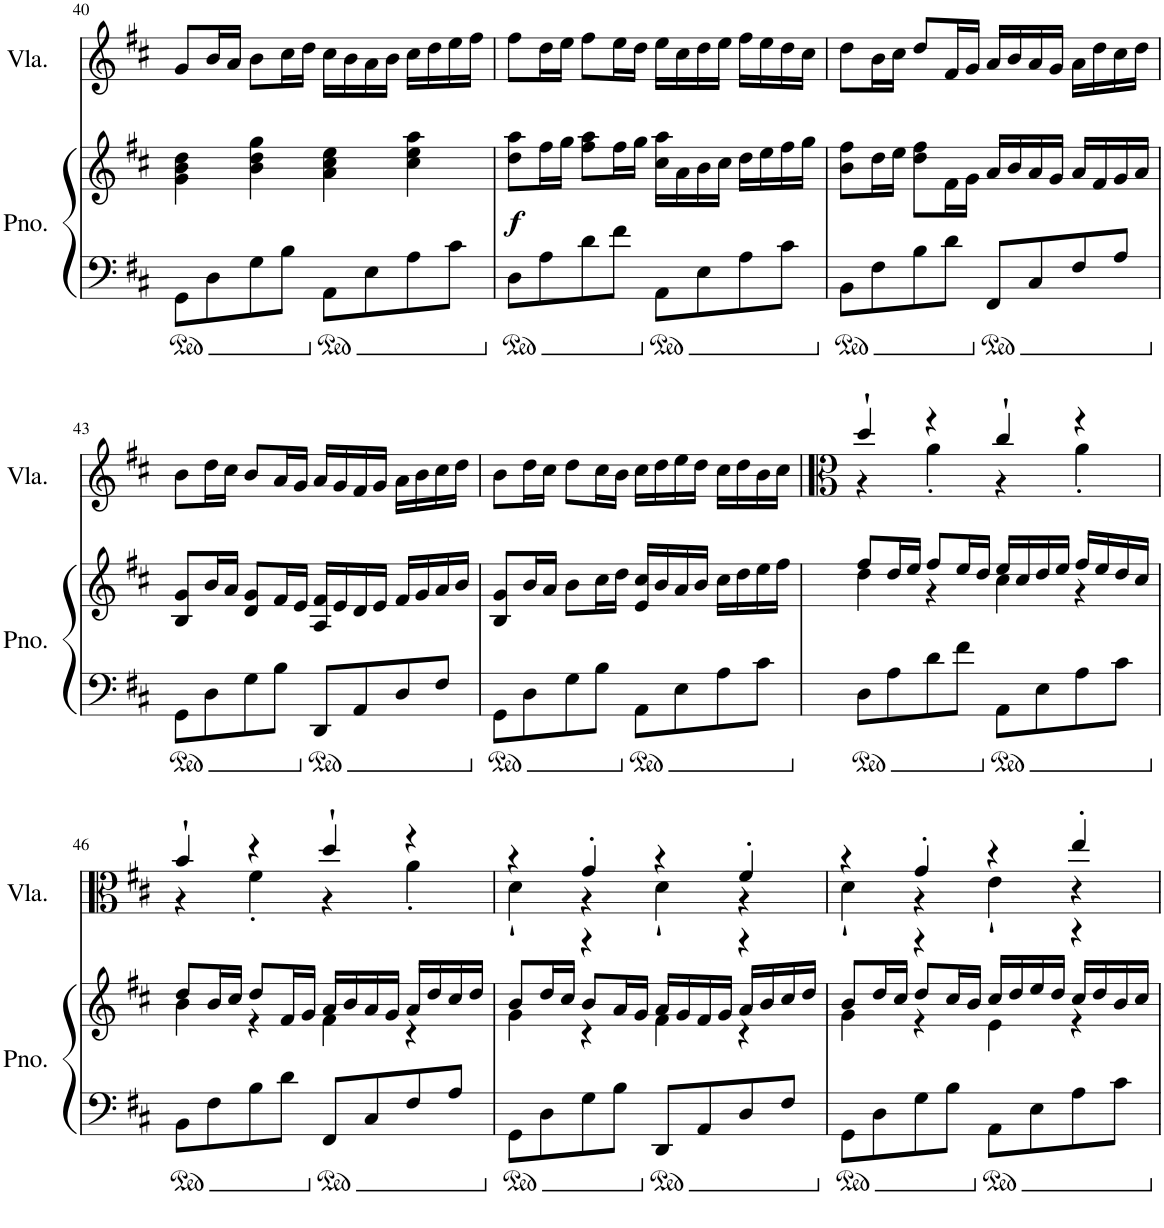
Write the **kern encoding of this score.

**kern	**kern	**dynam	**kern
*part2	*part2	*part2	*part1
*staff3	*staff2	*staff2/3	*staff1
*I"Grand Piano	*	*	*I"Viola
*I'Pno.	*	*	*I'Vla.
!!LO:PB:g=z
*clefF4	*clefG2	*	*clefG2
*k[f#c#]	*k[f#c#]	*	*k[f#c#]
*M4/4	*M4/4	*	*M4/4
=40	=40	=40	=40
8GG\L	4g\ 4b\ 4dd\	.	8g/L
8D\	.	.	16b/L
.	.	.	16a/JJ
8G\	4b\ 4dd\ 4gg\	.	8b\L
8B\J	.	.	16cc#\L
.	.	.	16dd\JJ
8AA\L	4a\ 4cc#\ 4ee\	.	16cc#\LL
.	.	.	16b\
8E\	.	.	16a\
.	.	.	16b\JJ
8A\	4cc#\ 4ee\ 4aa\	.	16cc#\LL
.	.	.	16dd\
8c#\J	.	.	16ee\
.	.	.	16ff#\JJ
=41	=41	=41	=41
!	!	!LO:DY:b	!
8D\L	8dd\ 8aa\L	f	8ff#\L
8A\	16ff#\L	.	16dd\L
.	16gg\JJ	.	16ee\JJ
8d\	8ff#\ 8aa\L	.	8ff#\L
8f#\J	16ff#\L	.	16ee\L
.	16gg\JJ	.	16dd\JJ
8AA\L	16cc#\ 16aa\LL	.	16ee\LL
.	16a\	.	16cc#\
8E\	16b\	.	16dd\
.	16cc#\JJ	.	16ee\JJ
8A\	16dd\LL	.	16ff#\LL
.	16ee\	.	16ee\
8c#\J	16ff#\	.	16dd\
.	16gg\JJ	.	16cc#\JJ
=42	=42	=42	=42
8BB\L	8b\ 8ff#\L	.	8dd\L
8F#\	16dd\L	.	16b\L
.	16ee\JJ	.	16cc#\JJ
8B\	8dd\ 8ff#\L	.	8dd/L
8d\J	16f#\L	.	16f#/L
.	16g\JJ	.	16g/JJ
8FF#/L	16a/LL	.	16a/LL
.	16b/	.	16b/
8C#/	16a/	.	16a/
.	16g/JJ	.	16g/JJ
8F#/	16a/LL	.	16a\LL
.	16f#/	.	16dd\
8A/J	16g/	.	16cc#\
.	16a/JJ	.	16dd\JJ
!!LO:LB:g=z
=43	=43	=43	=43
8GG\L	8B/ 8g/L	.	8b\L
8D\	16b/L	.	16dd\L
.	16a/JJ	.	16cc#\JJ
8G\	8d/ 8g/L	.	8b/L
8B\J	16f#/L	.	16a/L
.	16e/JJ	.	16g/JJ
8DD/L	16A/ 16f#/LL	.	16a/LL
.	16e/	.	16g/
8AA/	16d/	.	16f#/
.	16e/JJ	.	16g/JJ
8D/	16f#/LL	.	16a\LL
.	16g/	.	16b\
8F#/J	16a/	.	16cc#\
.	16b/JJ	.	16dd\JJ
=44	=44	=44	=44
8GG\L	8B/ 8g/L	.	8b\L
8D\	16b/L	.	16dd\L
.	16a/JJ	.	16cc#\JJ
8G\	8b\L	.	8dd\L
8B\J	16cc#\L	.	16cc#\L
.	16dd\JJ	.	16b\JJ
8AA\L	16e/ 16cc#/LL	.	16cc#\LL
.	16b/	.	16dd\
8E\	16a/	.	16ee\
.	16b/JJ	.	16dd\JJ
8A\	16cc#\LL	.	16cc#\LL
.	16dd\	.	16dd\
8c#\J	16ee\	.	16b\
.	16ff#\JJ	.	16cc#\JJ
=45	=45	=45	=45
*	*^	*	*^
8D\L	8ff#/L	4dd\	.	4dd`/	4r
8A\	16dd/L	.	.	.	.
.	16ee/JJ	.	.	.	.
8d\	8ff#/L	4r	.	4r	4a'\
8f#\J	16ee/L	.	.	.	.
.	16dd/JJ	.	.	.	.
8AA\L	16ee/LL	4cc#\	.	4cc#`/	4r
.	16cc#/	.	.	.	.
8E\	16dd/	.	.	.	.
.	16ee/JJ	.	.	.	.
8A\	16ff#/LL	4r	.	4r	4a'\
.	16ee/	.	.	.	.
8c#\J	16dd/	.	.	.	.
.	16cc#/JJ	.	.	.	.
!!LO:LB:g=z	!!
=46	=46	=46	=46	=46	=46
8BB\L	8dd/L	4b\	.	4b`/	4r
8F#\	16b/L	.	.	.	.
.	16cc#/JJ	.	.	.	.
8B\	8dd/L	4r	.	4r	4f#'\
8d\J	16f#/L	.	.	.	.
.	16g/JJ	.	.	.	.
8FF#/L	16a/LL	4f#\	.	4dd`/	4r
.	16b/	.	.	.	.
8C#/	16a/	.	.	.	.
.	16g/JJ	.	.	.	.
8F#/	16a/LL	4r	.	4r	4a'\
.	16dd/	.	.	.	.
8A/J	16cc#/	.	.	.	.
.	16dd/JJ	.	.	.	.
=47	=47	=47	=47	=47	=47
*	*	*	*	*	*^
8GG\L	8b/L	4g\	.	4r	4d`\	4ryy
8D\	16dd/L	.	.	.	.	.
.	16cc#/JJ	.	.	.	.	.
8G\	8b/L	4r	.	4g'/	4r	4r
8B\J	16a/L	.	.	.	.	.
.	16g/JJ	.	.	.	.	.
8DD/L	16a/LL	4f#\	.	4r	4d`\	4ryy
.	16g/	.	.	.	.	.
8AA/	16f#/	.	.	.	.	.
.	16g/JJ	.	.	.	.	.
8D/	16a/LL	4r	.	4f#'/	4r	4r
.	16b/	.	.	.	.	.
8F#/J	16cc#/	.	.	.	.	.
.	16dd/JJ	.	.	.	.	.
=48	=48	=48	=48	=48	=48	=48
8GG\L	8b/L	4g\	.	4r	4d`\	4ryy
8D\	16dd/L	.	.	.	.	.
.	16cc#/JJ	.	.	.	.	.
8G\	8dd/L	4r	.	4g'/	4r	4r
8B\J	16cc#/L	.	.	.	.	.
.	16b/JJ	.	.	.	.	.
8AA\L	16cc#/LL	4e\	.	4r	4e`\	4ryy
.	16dd/	.	.	.	.	.
8E\	16ee/	.	.	.	.	.
.	16dd/JJ	.	.	.	.	.
8A\	16cc#/LL	4r	.	4ee'/	4r	4r
.	16dd/	.	.	.	.	.
8c#\J	16b/	.	.	.	.	.
.	16cc#/JJ	.	.	.	.	.
*	*v	*v	*	*	*	*
*	*	*	*v	*v	*v
=	=	=	=
*-	*-	*-	*-
